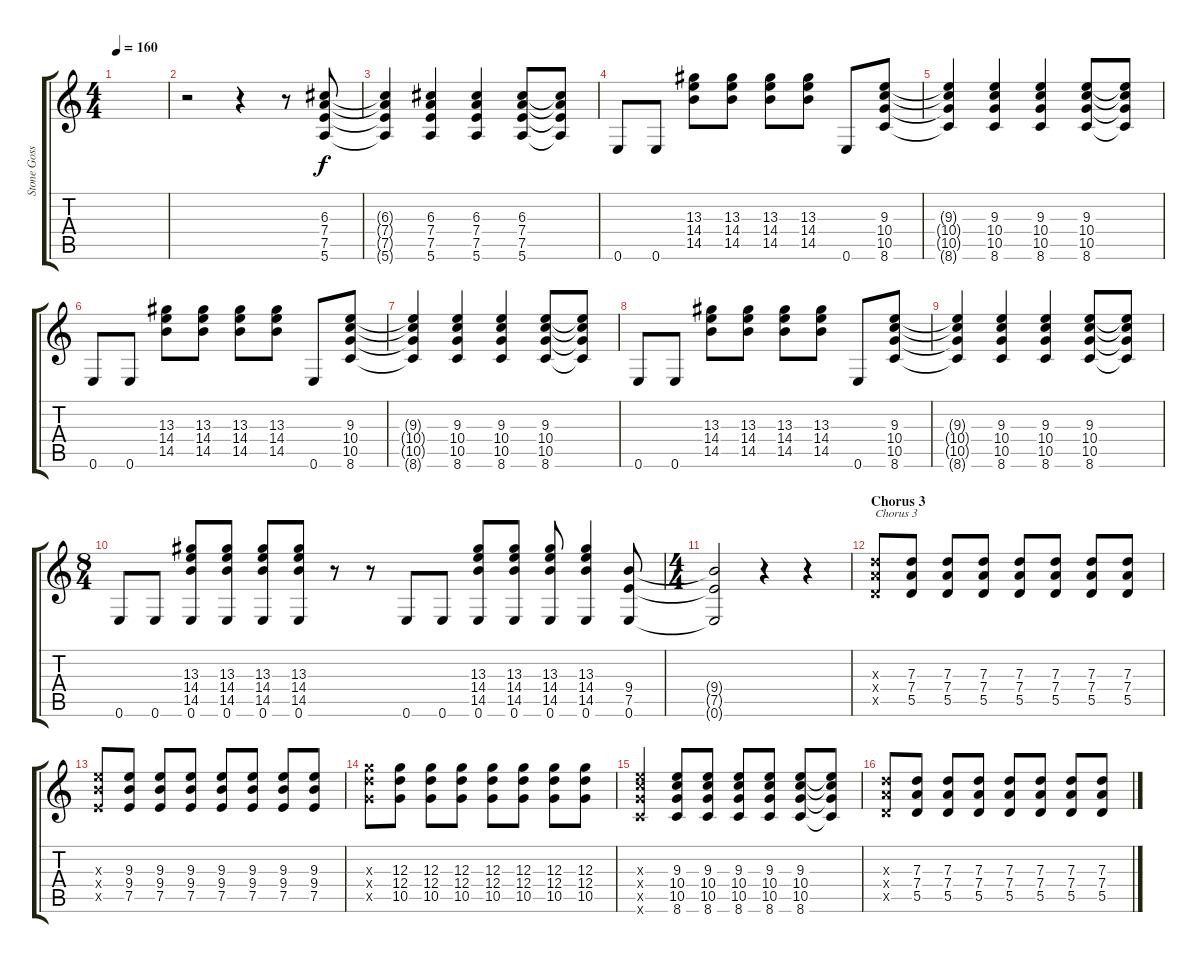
\track ("Stone Gossard" "Stone Goss") {instrument distortionguitar}
\staff {score tabs}
\tuning (E4 B3 G3 D3 A2 E2) {hide}
\ts (4 4)
\tempo 160
\clef g2
\ks c
|
r.2 r.4 r.8 (6.3 7.4 7.5 5.6).8 |
(6.3{t} 7.4{t} 7.5{t} 5.6{t}).4 (6.3 7.4 7.5 5.6).4 (6.3 7.4 7.5 5.6).4 (6.3 7.4 7.5 5.6).8 (6.3{t} 7.4{t} 7.5{t} 5.6{t}).8 |
0.6.8 0.6.8 (13.3 14.4 14.5).8 (13.3 14.4 14.5).8 (13.3 14.4 14.5).8 (13.3 14.4 14.5).8 0.6.8 (9.3 10.4 10.5 8.6).8 |
(9.3{t} 10.4{t} 10.5{t} 8.6{t}).4 (9.3 10.4 10.5 8.6).4 (9.3 10.4 10.5 8.6).4 (9.3 10.4 10.5 8.6).8 (9.3{t} 10.4{t} 10.5{t} 8.6{t}).8 |
0.6.8 0.6.8 (13.3 14.4 14.5).8 (13.3 14.4 14.5).8 (13.3 14.4 14.5).8 (13.3 14.4 14.5).8 0.6.8 (9.3 10.4 10.5 8.6).8 |
(9.3{t} 10.4{t} 10.5{t} 8.6{t}).4 (9.3 10.4 10.5 8.6).4 (9.3 10.4 10.5 8.6).4 (9.3 10.4 10.5 8.6).8 (9.3{t} 10.4{t} 10.5{t} 8.6{t}).8 |
0.6.8 0.6.8 (13.3 14.4 14.5).8 (13.3 14.4 14.5).8 (13.3 14.4 14.5).8 (13.3 14.4 14.5).8 0.6.8 (9.3 10.4 10.5 8.6).8 |
(9.3{t} 10.4{t} 10.5{t} 8.6{t}).4 (9.3 10.4 10.5 8.6).4 (9.3 10.4 10.5 8.6).4 (9.3 10.4 10.5 8.6).8 (9.3{t} 10.4{t} 10.5{t} 8.6{t}).8 |
\ts (8 4)
0.6.8 0.6.8 (13.3 14.4 14.5 0.6).8 (13.3 14.4 14.5 0.6).8 (13.3 14.4 14.5 0.6).8 (13.3 14.4 14.5 0.6).8 r.8 r.8 0.6.8 0.6.8 (13.3 14.4 14.5 0.6).8 (13.3 14.4 14.5 0.6).8 (13.3 14.4 14.5 0.6).8 (13.3 14.4 14.5 0.6).4 (9.4 7.5 0.6).8 |
\ts (4 4)
(9.4{t} 7.5{t} 0.6{t}).2 r.4 r.4 |
\section ("" "Chorus 3")
(7.3{x} 7.4{x} 5.5{x}).8{txt "Chorus 3"} (7.3 7.4 5.5).8 (7.3 7.4 5.5).8 (7.3 7.4 5.5).8 (7.3 7.4 5.5).8 (7.3 7.4 5.5).8 (7.3 7.4 5.5).8 (7.3 7.4 5.5).8 |
(9.3{x} 9.4{x} 7.5{x}).8 (9.3 9.4 7.5).8 (9.3 9.4 7.5).8 (9.3 9.4 7.5).8 (9.3 9.4 7.5).8 (9.3 9.4 7.5).8 (9.3 9.4 7.5).8 (9.3 9.4 7.5).8 |
(12.3{x} 12.4{x} 10.5{x}).8 (12.3 12.4 10.5).8 (12.3 12.4 10.5).8 (12.3 12.4 10.5).8 (12.3 12.4 10.5).8 (12.3 12.4 10.5).8 (12.3 12.4 10.5).8 (12.3 12.4 10.5).8 |
(9.3{x} 10.4{x} 10.5{x} 8.6{x}).4 (9.3 10.4 10.5 8.6).8 (9.3 10.4 10.5 8.6).8 (9.3 10.4 10.5 8.6).8 (9.3 10.4 10.5 8.6).8 (9.3 10.4 10.5 8.6).8 (9.3{t} 10.4{t} 10.5{t} 8.6{t}).8 |
(7.3{x} 7.4{x} 5.5{x}).8 (7.3 7.4 5.5).8 (7.3 7.4 5.5).8 (7.3 7.4 5.5).8 (7.3 7.4 5.5).8 (7.3 7.4 5.5).8 (7.3 7.4 5.5).8 (7.3 7.4 5.5).8
